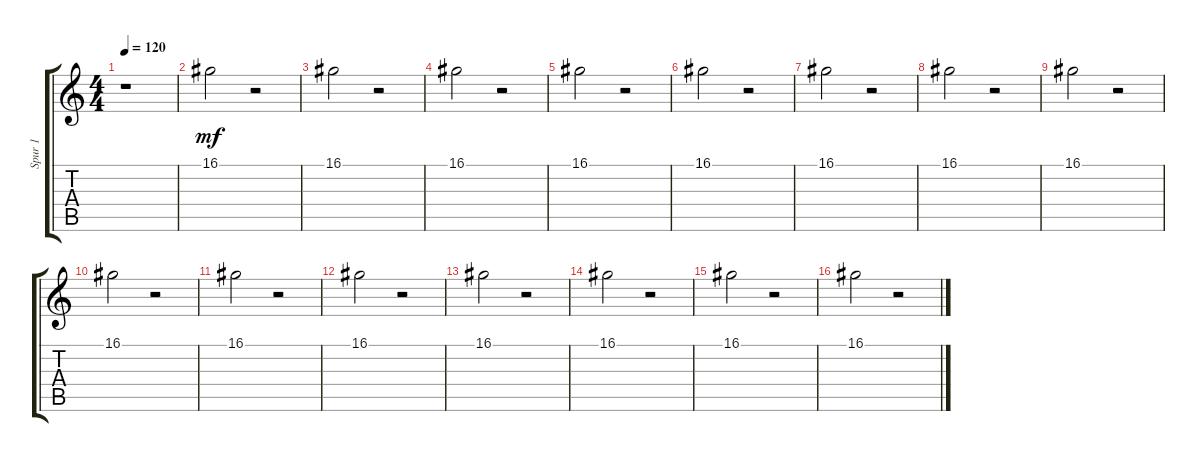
\track ("Spur 1" "Spur 1") {instrument percussiveorgan}
\staff {score tabs}
\tuning (E4 B3 G3 D3 A2 E2) {hide}
\ts (4 4)
\tempo 120
\clef g2
\ks c
r.1{dy mf instrument percussiveorgan} |
16.1.2 r.2 |
16.1.2 r.2 |
16.1.2 r.2 |
16.1.2 r.2 |
16.1.2 r.2 |
16.1.2 r.2 |
16.1.2 r.2 |
16.1.2 r.2 |
16.1.2 r.2 |
16.1.2 r.2 |
16.1.2 r.2 |
16.1.2 r.2 |
16.1.2 r.2 |
16.1.2 r.2 |
16.1.2 r.2
